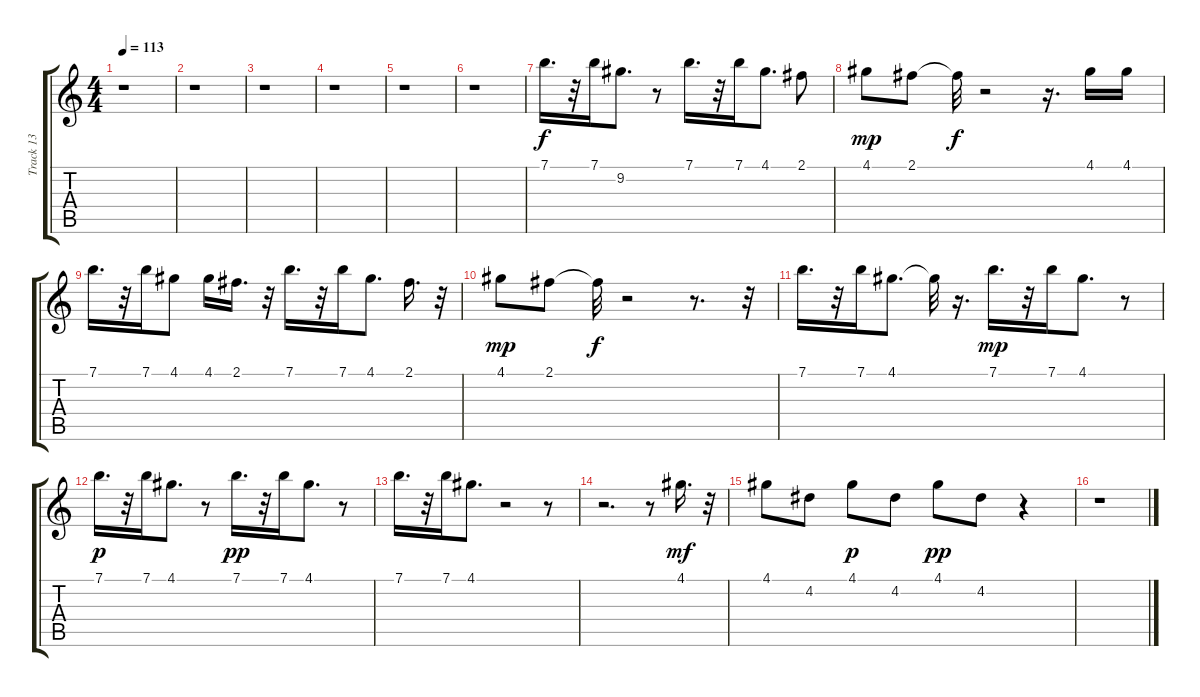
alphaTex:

\track ("Track 13" "Track 13") {instrument synthbass2}
\staff {score tabs}
\tuning (E4 B3 G3 D3 A2 E2) {hide}
\ts (4 4)
\tempo 113
\clef g2
\ks c
r.1{dy f} |
r.1 |
r.1 |
r.1 |
r.1 |
r.1 |
7.1.16{d} r.32 7.1.16 9.2.8{d} r.8 7.1.16{d} r.32 7.1.16 4.1.8{d} 2.1.8 |
4.1.8{dy mp} 2.1.8 2.1{t}.32{dy f} r.2 r.16{d} 4.1.16 4.1.16 |
7.1.16{d} r.32 7.1.16 4.1.8 4.1.16 2.1.16{d} r.32 7.1.16{d} r.32 7.1.16 4.1.8{d} 2.1.16{d} r.32 |
4.1.8{dy mp} 2.1.8 2.1{t}.32{dy f} r.2 r.8{d} r.32 |
7.1.16{d} r.32 7.1.16 4.1.8{d} 4.1{t}.32 r.16{d} 7.1.16{d dy mp} r.32 7.1.16 4.1.8{d} r.8 |
7.1.16{d dy p} r.32 7.1.16 4.1.8{d} r.8 7.1.16{d dy pp} r.32 7.1.16 4.1.8{d} r.8 |
7.1.16{d} r.32 7.1.16 4.1.8{d} r.2 r.8 |
r.2{d} r.8 4.1.16{d dy mf} r.32 |
4.1.8 4.2.8 4.1.8{dy p} 4.2.8 4.1.8{dy pp} 4.2.8 r.4 |
r.1
